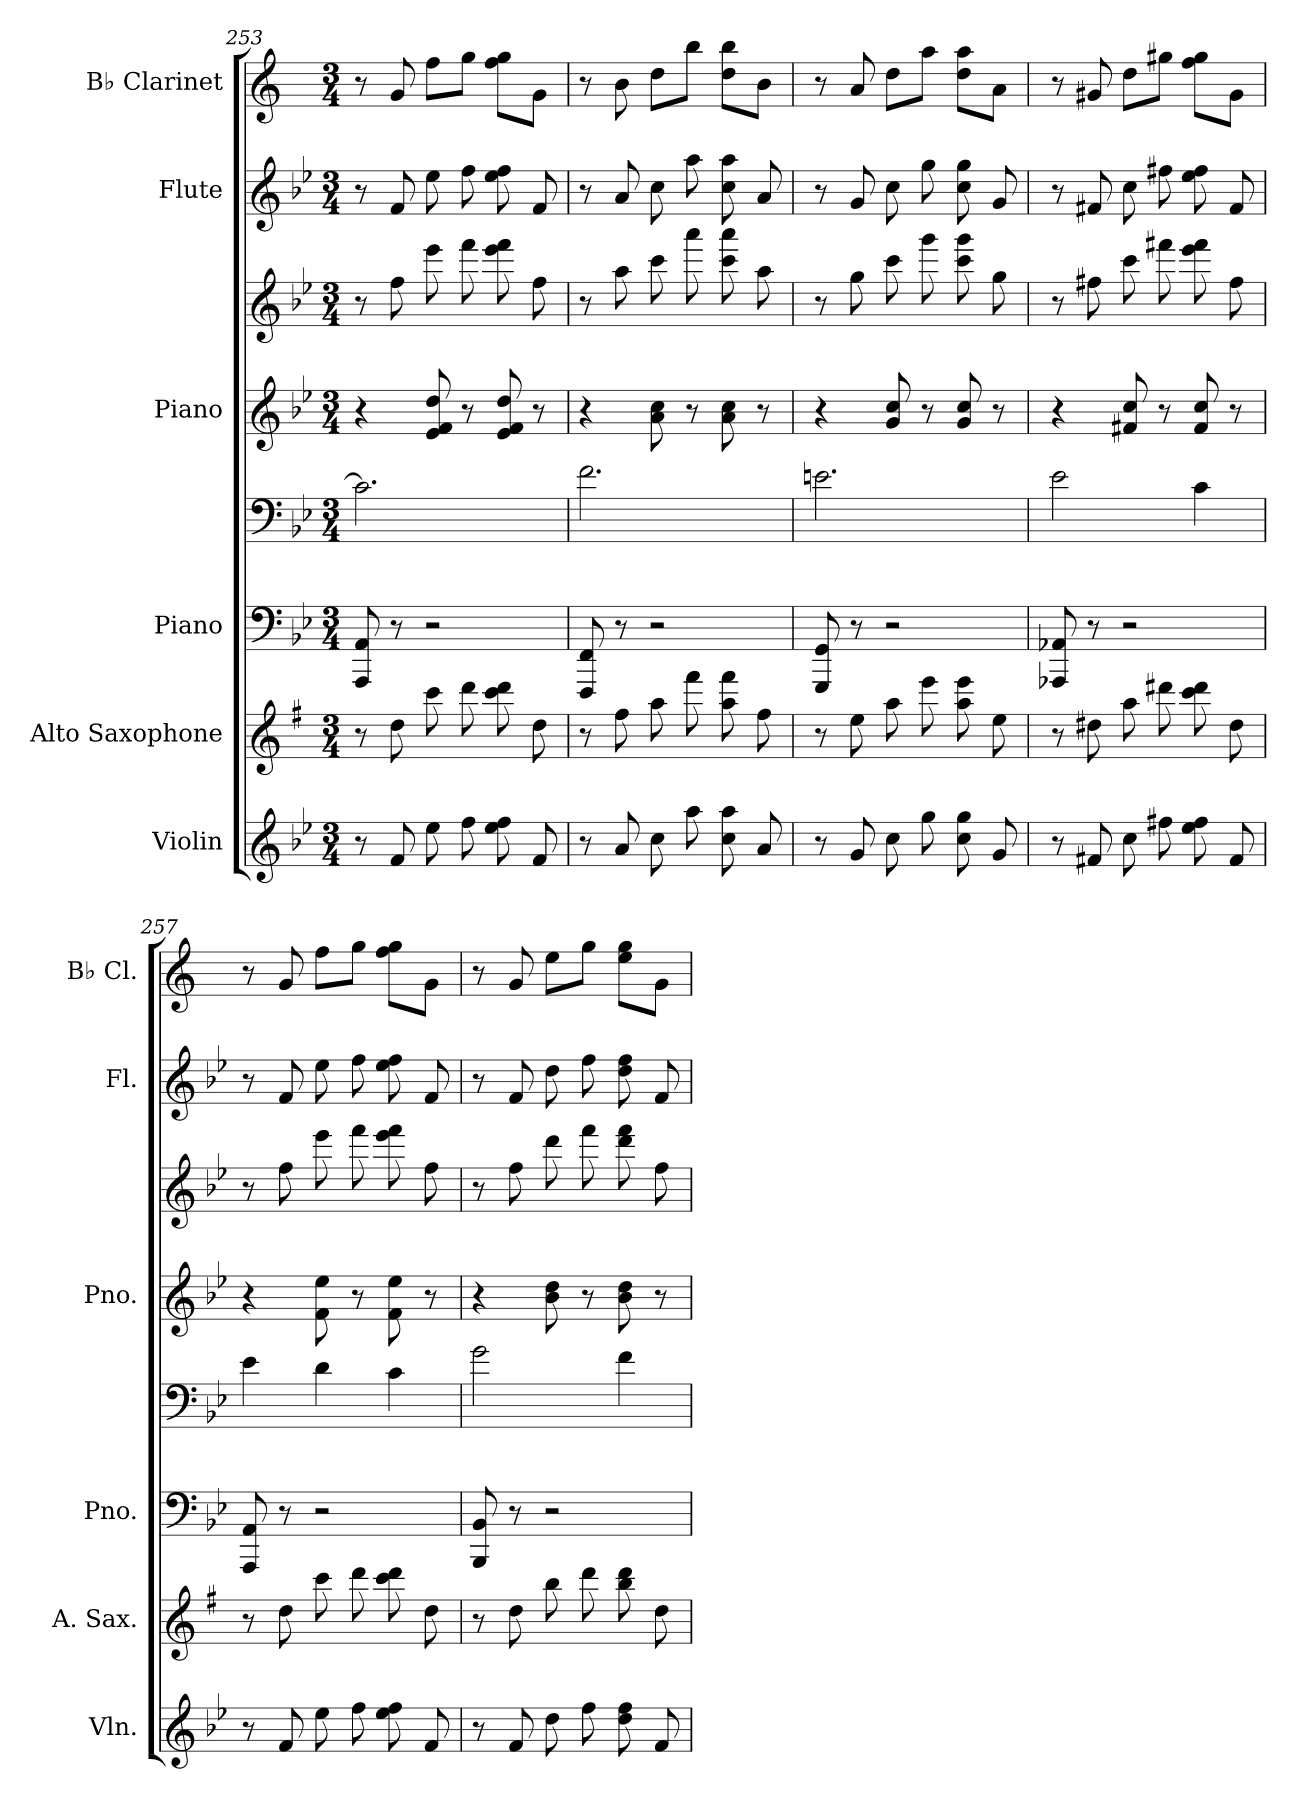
**kern	**kern	**kern	**kern	**kern	**kern	**kern	**kern
*part6	*part5	*part4	*part4	*part3	*part3	*part2	*part1
*staff8	*staff7	*staff6	*staff5	*staff4	*staff3	*staff2	*staff1
*I"Violin	*I"Alto Saxophone	*I"Piano	*	*I"Piano	*	*I"Flute	*I"B♭ Clarinet
*I'Vln.	*I'A. Sax.	*I'Pno.	*	*I'Pno.	*	*I'Fl.	*I'B♭ Cl.
!!LO:LB:g=z
*clefG2	*clefG2	*clefF4	*clefF4	*clefG2	*clefG2	*clefG2	*clefG2
*	*ITrd5c9	*	*	*	*	*	*ITrd1c2
*k[b-e-]	*k[b-e-]	*k[b-e-]	*k[b-e-]	*k[b-e-]	*k[b-e-]	*k[b-e-]	*k[b-e-]
*M3/4	*M3/4	*M3/4	*M3/4	*M3/4	*M3/4	*M3/4	*M3/4
=253	=253	=253	=253	=253	=253	=253	=253
8r	8r	8AAA/ 8AA/	2.c\]	4r	8r	8r	8r
8f/	8f\	8r	.	.	8ff\	8f/	8f/
8ee-\	8ee-\	2r	.	8e-/ 8f/ 8dd/	8eee-\	8ee-\	8ee-\L
8ff\	8ff\	.	.	8r	8fff\	8ff\	8ff\J
8ee-\ 8ff\	8ee-\ 8ff\	.	.	8e-/ 8f/ 8dd/	8eee-\ 8fff\	8ee-\ 8ff\	8ee-\ 8ff\L
8f/	8f\	.	.	8r	8ff\	8f/	8f\J
=254	=254	=254	=254	=254	=254	=254	=254
8r	8r	8FFF/ 8FF/	2.f\	4r	8r	8r	8r
8a/	8a\	8r	.	.	8aa\	8a/	8a\
8cc\	8cc\	2r	.	8a\ 8cc\	8ccc\	8cc\	8cc\L
8aa\	8aa\	.	.	8r	8aaa\	8aa\	8aa\J
8cc\ 8aa\	8cc\ 8aa\	.	.	8a\ 8cc\	8ccc\ 8aaa\	8cc\ 8aa\	8cc\ 8aa\L
8a/	8a\	.	.	8r	8aa\	8a/	8a\J
=255	=255	=255	=255	=255	=255	=255	=255
8r	8r	8GGG/ 8GG/	2.en\	4r	8r	8r	8r
8g/	8g\	8r	.	.	8gg\	8g/	8g/
8cc\	8cc\	2r	.	8g/ 8cc/	8ccc\	8cc\	8cc\L
8gg\	8gg\	.	.	8r	8ggg\	8gg\	8gg\J
8cc\ 8gg\	8cc\ 8gg\	.	.	8g/ 8cc/	8ccc\ 8ggg\	8cc\ 8gg\	8cc\ 8gg\L
8g/	8g\	.	.	8r	8gg\	8g/	8g\J
=256	=256	=256	=256	=256	=256	=256	=256
8r	8r	8AAA-X/ 8AA-X/	2e-\	4r	8r	8r	8r
8f#X/	8f#X\	8r	.	.	8ff#X\	8f#X/	8f#X/
8cc\	8cc\	2r	.	8f#X/ 8cc/	8ccc\	8cc\	8cc\L
8ff#X\	8ff#X\	.	.	8r	8fff#X\	8ff#X\	8ff#X\J
8ee-\ 8ff#\	8ee-\ 8ff#\	.	4c\	8f#/ 8cc/	8eee-\ 8fff#\	8ee-\ 8ff#\	8ee-\ 8ff#\L
8f#/	8f#\	.	.	8r	8ff#\	8f#/	8f#\J
=257	=257	=257	=257	=257	=257	=257	=257
8r	8r	8AAA/ 8AA/	4e-\	4r	8r	8r	8r
8f/	8f\	8r	.	.	8ff\	8f/	8f/
8ee-\	8ee-\	2r	4d\	8f\ 8ee-\	8eee-\	8ee-\	8ee-\L
8ff\	8ff\	.	.	8r	8fff\	8ff\	8ff\J
8ee-\ 8ff\	8ee-\ 8ff\	.	4c\	8f\ 8ee-\	8eee-\ 8fff\	8ee-\ 8ff\	8ee-\ 8ff\L
8f/	8f\	.	.	8r	8ff\	8f/	8f\J
=258	=258	=258	=258	=258	=258	=258	=258
8r	8r	8BBB-/ 8BB-/	2g\	4r	8r	8r	8r
8f/	8f\	8r	.	.	8ff\	8f/	8f/
8dd\	8dd\	2r	.	8b-\ 8dd\	8ddd\	8dd\	8dd\L
8ff\	8ff\	.	.	8r	8fff\	8ff\	8ff\J
8dd\ 8ff\	8dd\ 8ff\	.	4f\	8b-\ 8dd\	8ddd\ 8fff\	8dd\ 8ff\	8dd\ 8ff\L
8f/	8f\	.	.	8r	8ff\	8f/	8f\J
=	=	=	=	=	=	=	=
*-	*-	*-	*-	*-	*-	*-	*-
